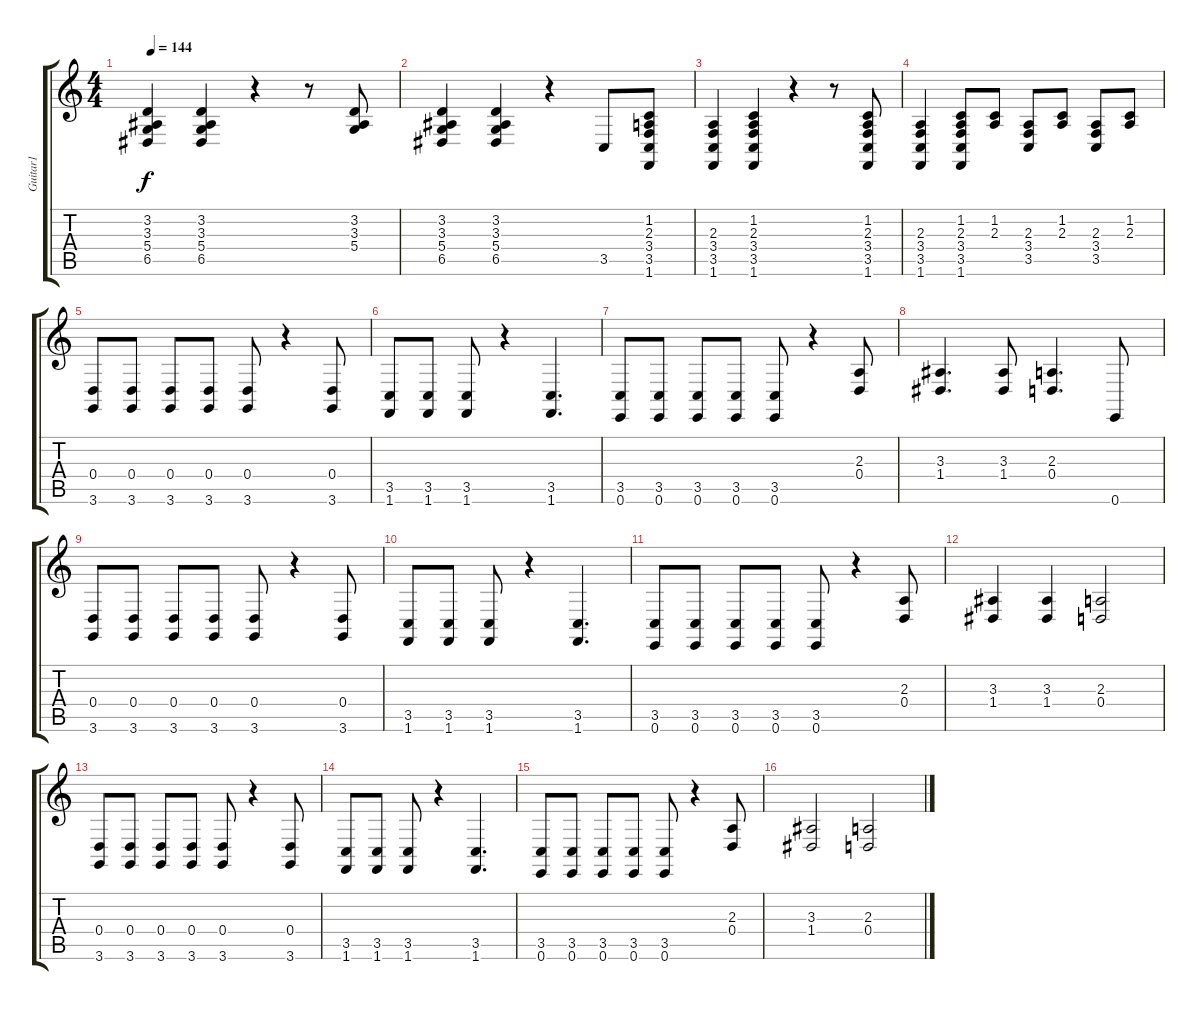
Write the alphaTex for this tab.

\track ("Guitar1             " "Guitar1   ") {instrument brasssection}
\staff {score tabs}
\tuning (E4 B3 G3 D3 A2 E2) {hide}
\ts (4 4)
\tempo 144
\clef g2
\ks c
(3.2 3.3 5.4 6.5).4{dy f} (3.2 3.3 5.4 6.5).4 r.4 r.8 (3.2 3.3 5.4).8 |
(3.2 3.3 5.4 6.5).4 (3.2 3.3 5.4 6.5).4 r.4 3.5.8 (1.2 2.3 3.4 3.5 1.6).8 |
(2.3 3.4 3.5 1.6).4 (1.2 2.3 3.4 3.5 1.6).4 r.4 r.8 (1.2 2.3 3.4 3.5 1.6).8 |
(2.3 3.4 3.5 1.6).4 (1.2 2.3 3.4 3.5 1.6).8 (1.2 2.3).8 (2.3 3.4 3.5).8 (1.2 2.3).8 (2.3 3.4 3.5).8 (1.2 2.3).8 |
(0.4 3.6).8 (0.4 3.6).8 (0.4 3.6).8 (0.4 3.6).8 (0.4 3.6).8 r.4 (0.4 3.6).8 |
(3.5 1.6).8 (3.5 1.6).8 (3.5 1.6).8 r.4 (3.5 1.6).4{d} |
(3.5 0.6).8 (3.5 0.6).8 (3.5 0.6).8 (3.5 0.6).8 (3.5 0.6).8 r.4 (2.3 0.4).8 |
(3.3 1.4).4{d} (3.3 1.4).8 (2.3 0.4).4{d} 0.6.8 |
(0.4 3.6).8 (0.4 3.6).8 (0.4 3.6).8 (0.4 3.6).8 (0.4 3.6).8 r.4 (0.4 3.6).8 |
(3.5 1.6).8 (3.5 1.6).8 (3.5 1.6).8 r.4 (3.5 1.6).4{d} |
(3.5 0.6).8 (3.5 0.6).8 (3.5 0.6).8 (3.5 0.6).8 (3.5 0.6).8 r.4 (2.3 0.4).8 |
(3.3 1.4).4 (3.3 1.4).4 (2.3 0.4).2 |
(0.4 3.6).8 (0.4 3.6).8 (0.4 3.6).8 (0.4 3.6).8 (0.4 3.6).8 r.4 (0.4 3.6).8 |
(3.5 1.6).8 (3.5 1.6).8 (3.5 1.6).8 r.4 (3.5 1.6).4{d} |
(3.5 0.6).8 (3.5 0.6).8 (3.5 0.6).8 (3.5 0.6).8 (3.5 0.6).8 r.4 (2.3 0.4).8 |
(3.3 1.4).2 (2.3 0.4).2
